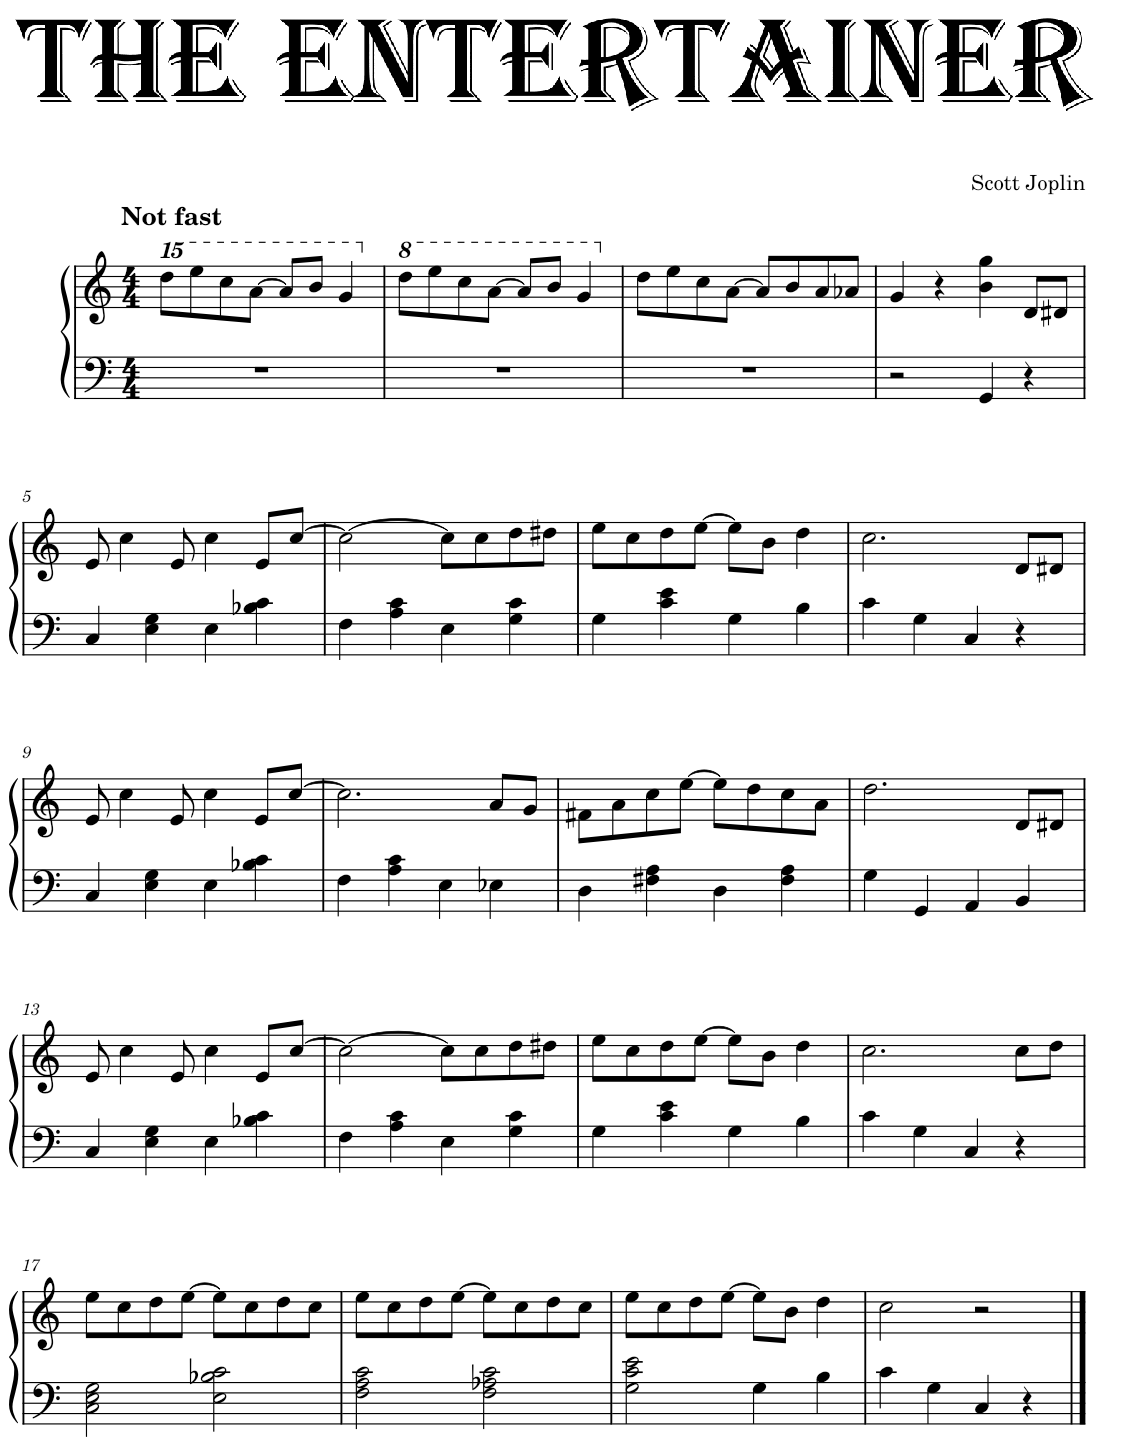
**kern	**kern
*part1	*part1
*staff2	*staff1
*I"Piano	*
*I'Pno.	*
*clefF4	*clefG2
*k[]	*k[]
*M4/4	*M4/4
*	*15ma
=1	=1
!	!LO:TX:a:B:t=Not fast
1r	8dddd\L
.	8eeee\
.	8cccc\
.	[8aaa\J
.	8aaa/L]
.	8bbb/J
.	4ggg/
=2	=2
*	*X15ma
*	*8va
1r	8ddd\L
.	8eee\
.	8ccc\
.	[8aa\J
.	8aa/L]
.	8bb/J
.	4gg/
=3	=3
*	*X8va
1r	8dd\L
.	8ee\
.	8cc\
.	[8a\J
.	8a/L]
.	8b/
.	8a/
.	8a-X/J
=4	=4
2r	4g/
.	4r
4GG/	4b\ 4gg\
4r	8d/L
.	8d#X/J
!!LO:LB:g=z
=5	=5
4C/	8e/
.	4cc\
4E\ 4G\	.
.	8e/
4E\	4cc\
4B-X\ 4c\	8e/L
.	[>8cc/J
=6	=6
4F\	2cc\_
4A\ 4c\	.
4E\	8cc\L]
.	8cc\
4G\ 4c\	8dd\
.	8dd#X\J
=7	=7
4G\	8ee\L
.	8cc\
4c\ 4e\	8dd\
.	[8ee\J
4G\	8ee\L]
.	8b\J
4B\	4dd\
=8	=8
4c\	2.cc\
4G\	.
4C/	.
4r	8d/L
.	8d#X/J
!!LO:LB:g=z
=9	=9
4C/	8e/
.	4cc\
4E\ 4G\	.
.	8e/
4E\	4cc\
4B-X\ 4c\	8e/L
.	[>8cc/J
=10	=10
4F\	2.cc\]
4A\ 4c\	.
4E\	.
4E-X\	8a/L
.	8g/J
=11	=11
4D\	8f#X\L
.	8a\
4F#X\ 4A\	8cc\
.	[8ee\J
4D\	8ee\L]
.	8dd\
4F#\ 4A\	8cc\
.	8a\J
=12	=12
4G\	2.dd\
4GG/	.
4AA/	.
4BB/	8d/L
.	8d#X/J
!!LO:LB:g=z
=13	=13
4C/	8e/
.	4cc\
4E\ 4G\	.
.	8e/
4E\	4cc\
4B-X\ 4c\	8e/L
.	[8cc/J
=14	=14
4F\	2cc\_
4A\ 4c\	.
4E\	8cc\L]
.	8cc\
4G\ 4c\	8dd\
.	8dd#X\J
=15	=15
4G\	8ee\L
.	8cc\
4c\ 4e\	8dd\
.	[8ee\J
4G\	8ee\L]
.	8b\J
4B\	4dd\
=16	=16
4c\	2.cc\
4G\	.
4C/	.
4r	8cc\L
.	8dd\J
!!LO:LB:g=z
=17	=17
2C\ 2E\ 2G\	8ee\L
.	8cc\
.	8dd\
.	[8ee\J
2E\ 2B-X\ 2c\	8ee\L]
.	8cc\
.	8dd\
.	8cc\J
=18	=18
2F\ 2A\ 2c\	8ee\L
.	8cc\
.	8dd\
.	[8ee\J
2F\ 2A-X\ 2c\	8ee\L]
.	8cc\
.	8dd\
.	8cc\J
=19	=19
2G\ 2c\ 2e\	8ee\L
.	8cc\
.	8dd\
.	[8ee\J
4G\	8ee\L]
.	8b\J
4B\	4dd\
=20	=20
4c\	2cc\
4G\	.
4C/	2r
4r	.
==	==
*-	*-
